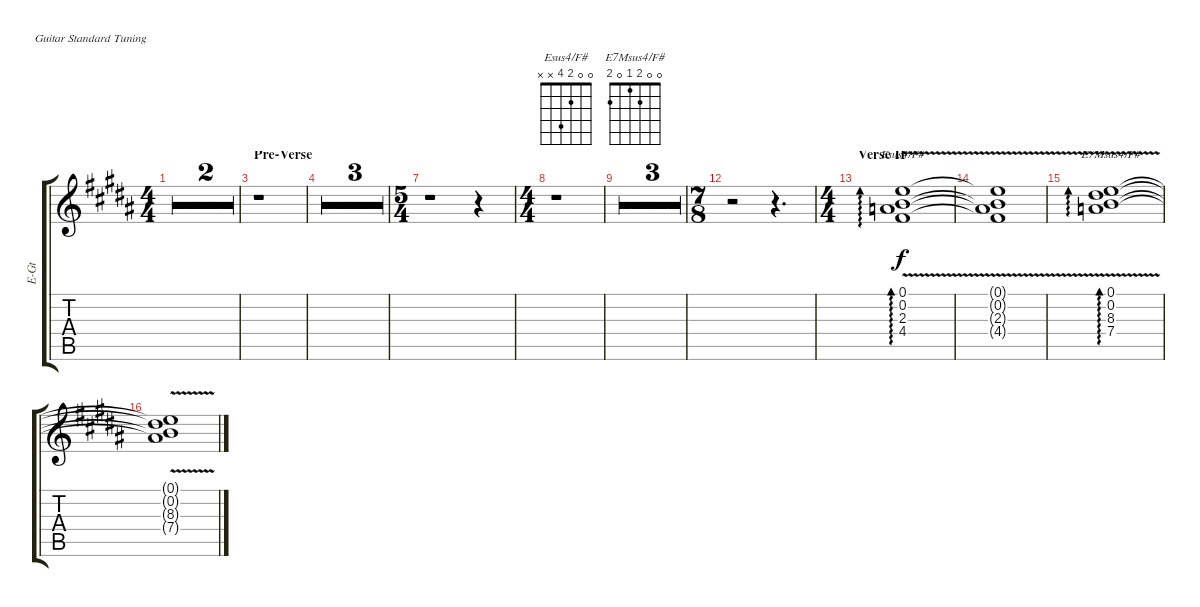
\defaultSystemsLayout 4
\bracketExtendMode groupsimilarinstruments
\otherSystemsTrackNameOrientation horizontal
\track ("Clean Guitar" "E-Gt") {multiBarRest instrument electricguitarclean}
\staff {score tabs}
\tuning (E4 B3 G3 D3 A2 E2)
\chord ("Esus4/F#" 0 0 2 4 x x) {showfingering false}
\chord ("E7Msus4/F#" 0 0 2 1 0 2) {showfingering false}
\ts (4 4)
\tempo 145
\clef g2
\ks b
r.1{dy f} |
r.1 |
\section ("" "Pre-Verse")
r.1 |
r.1 |
r.1 |
r.1 |
\ts (5 4)
\beaming (8 2 2 2 2 2)
r.1 r.4 |
\ts (4 4)
r.1 |
r.1 |
r.1 |
r.1 |
\ts (7 8)
r.2 r.4{d} |
\ts (4 4)
\section ("" "Verse II")
(0.1{v acc forcenatural} 0.2{v acc forcenatural} 2.3{v acc forcenatural} 4.4{v acc #}).1{ad 0 ch "Esus4/F#"} |
(0.1{v t acc forcenatural} 0.2{v t acc forcenatural} 2.3{v t acc forcenatural} 4.4{v t acc #}).1 |
(0.1{v acc forcenatural} 0.2{v acc forcenatural} 8.3{v acc #} 7.4{v acc forcenatural}).1{ad 0 ch "E7Msus4/F#"} |
(0.1{v t acc forcenatural} 0.2{v t acc forcenatural} 8.3{v t acc #} 7.4{v t acc forcenatural}).1
